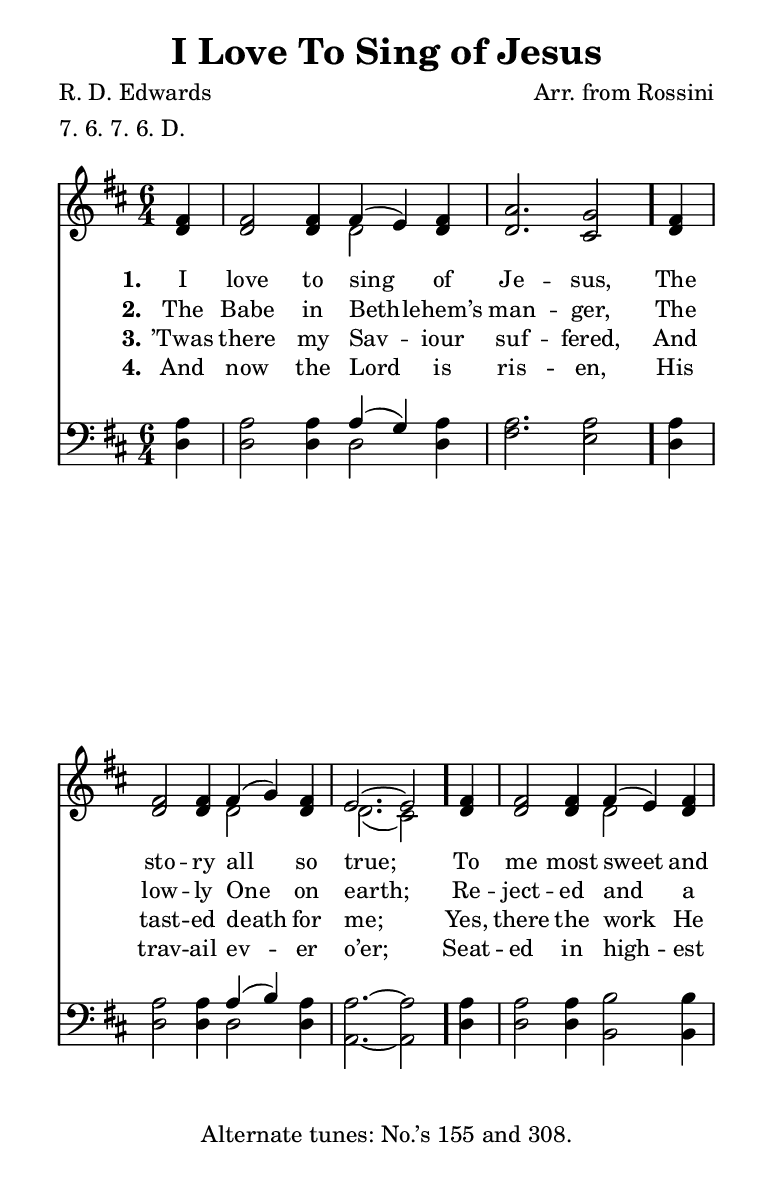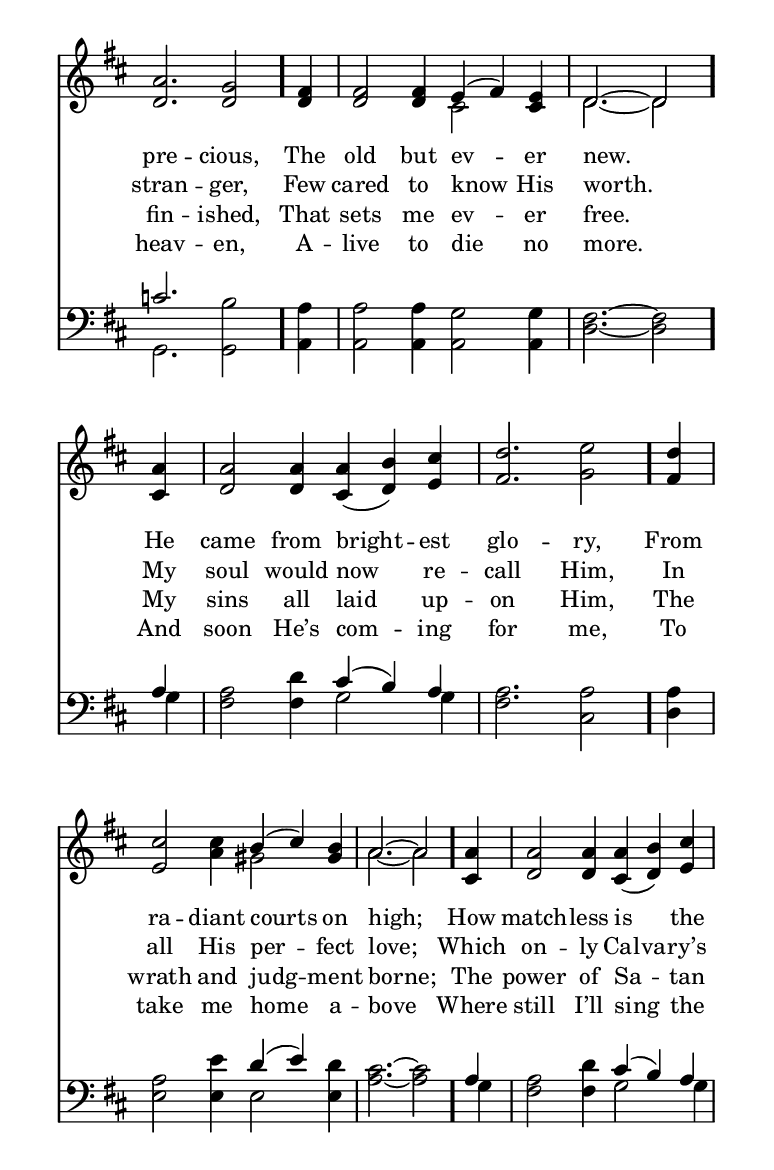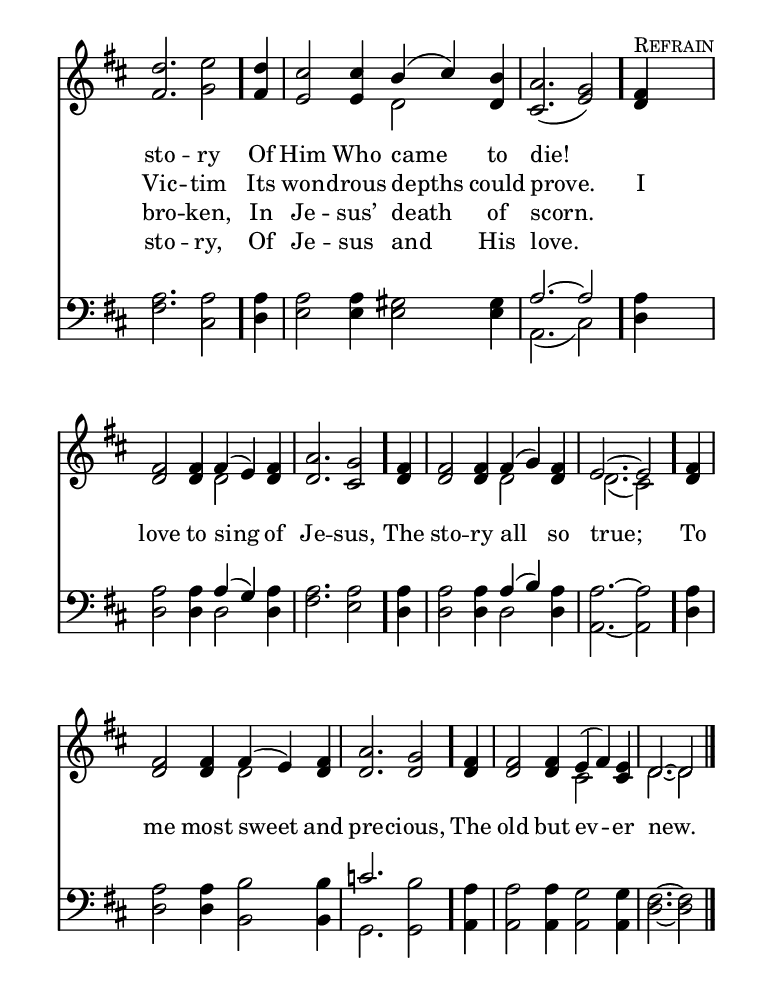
\include "common/global.ily"
\paper {
  \include "common/paper.ily"
  ragged-last-bottom = ##t
  systems-per-page = #(cond (is-eogsized 4) (#t #f))
  system-count = #(cond (is-eogsized 6) (#t #f))
  page-count = #(cond (is-eogsized 2) (#t #f))
  oddFooterMarkup = \markup { \fill-line { \on-the-fly \first-page "Alternate tunes: No.’s 155 and 308." } }
}

\header{
  %children
  hymnnumber = "339"
  title = "I Love To Sing of Jesus"
  tunename = "Hora Novissima"
  meter = "7. 6. 7. 6. D."
  poet = "R. D. Edwards"
  composer = "Arr. from Rossini"
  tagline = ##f
}

global = {
  \include "common/overrides.ily"
  \override Staff.TimeSignature.style = #'numbered
  \time 6/4
  \override Score.MetronomeMark.transparent = ##t % hide all fermata changes too
  \tempo 4=140
  \key d \major
  \partial 4
  \autoBeamOff
}

notesSoprano = {
\global
\relative c' {

  fis4 | fis2 fis4 fis( e) fis | a2. g2
  fis4 | fis2 fis4 fis( g) fis | e2. ~ e2 \eogbreak
  fis4 | fis2 fis4 fis( e) fis | a2. g2
  fis4 | fis2 fis4 e( fis) e | d2. ~ d2 \eogbreak

  a'4 | a2 a4 a( b) cis | d2. e2
  d4 | cis2 cis4 b( cis) b | a2. ~ a2 \eogbreak
  a4 | a2 a4 a( b) cis | d2. e2
  d4 | cis2 cis4 b( cis) b | a2.( g2) \eogbreak

  fis4^\markup { \small \caps "Refrain" } | fis2 fis4 fis( e) fis | a2. g2
  fis4 | fis2 fis4 fis( g) fis | e2. ~ e2 \eogbreak
  fis4 | fis2 fis4 fis( e) fis | a2. g2
  fis4 | fis2 fis4 e( fis) e | d2. ~ d2

  \bar "|."

}
}

notesAlto = {
\global
\relative e' {

  d4 | d2 d4 d2 d4 | d2. cis2
  d4 | d2 d4 d2 d4 | d2.( cis2)
  d4 | d2 d4 d2 d4 | d2. d2
  d4 | d2 d4 cis2 cis4 | d2. ~ d2

  cis4 | d2 d4 cis( d) e | fis2. g2
  fis4 | e2 a4 gis2 gis4 | a2. ~ a2
  cis,4 | d2 d4 cis( d) e | fis2. g2
  fis4 | e2 e4 d2 d4 | cis2.( e2)

  d4 | d2 d4 d2 d4 | d2. cis2
  d4 | d2 d4 d2 d4 | d2.( cis2)
  d4 | d2 d4 d2 d4 | d2. d2
  d4 | d2 d4 cis2 cis4 | d2. ~ d2

}
}

notesTenor = {
\global
\relative a {

  a4 | a2 a4 a( g) a | a2. a2
  a4 | a2 a4 a( b) a | a2. ~ a2
  a4 | a2 a4 b2 b4 | c2. b2
  a4 | a2 a4 g2 g4 | fis2. ~ fis2

  a4 | a2 d4 cis( b) a | a2. a2
  a4 | a2 e'4 d( e) d | cis2. ~ cis2
  a4 | a2 d4 cis( b) a | a2. a2
  a4 | a2 a4 gis2 gis4 | a2. ~ a2

  a4 | a2 a4 a( g) a | a2. a2
  a4 | a2 a4 a( b) a | a2. ~ a2
  a4 | a2 a4 b2 b4 | c2. b2
  a4 | a2 a4 g2 g4 | fis2. ~ fis2

}
}

notesBass = {
\global
\relative f {

  d4 | d2 d4 d2 d4 | fis2. e2
  d4 | d2 d4 d2 d4 | a2. ~ a2
  d4 | d2 d4 b2 b4 | g2. g2
  a4 | a2 a4 a2 a4 | d2. ~ d2

  g4 | fis2 fis4 g2 g4 | fis2. cis2
  d4 | e2 e4 e2 e4 | a2. ~ a2
  g4 | fis2 fis4 g2 g4 | fis2. cis2
  d4 | e2 e4 e2 e4 | a,2.( cis2)

  d4 | d2 d4 d2 d4 | fis2. e2
  d4 | d2 d4 d2 d4 | a2. ~ a2
  d4 | d2 d4 b2 b4 | g2. g2
  a4 | a2 a4 a2 a4 | d2. ~ d2

}
}

Refrain = \lyricmode {

I love to sing of Je -- sus, \bar "."
The sto -- ry all so true; \bar "."
To me most sweet and pre -- cious, \bar "."
The old but ev -- er new. \bar "."

}

wordsA = \lyricmode {
\set stanza = "1."

I love to sing of Je -- sus, \bar "."
The sto -- ry all so true; \bar "."
To me most sweet and pre -- cious, \bar "."
The old but ev -- er new. \bar "."
He came from bright -- est glo -- ry, \bar "."
From ra -- diant courts on high; \bar "."
How match -- less is the sto -- ry \bar "."
Of Him Who came to die! \bar "."

}

wordsB = \lyricmode {
\set stanza = "2."

The Babe in Beth -- lehem’s man -- ger,
The low -- ly One on earth;
Re -- ject -- ed and a stran -- ger,
Few cared to know His worth.
My soul would now re -- call Him,
In all His per -- fect love;
Which on -- ly { \mon } Cal -- va -- { \moff } ry’s Vic -- tim
Its won -- drous depths could prove.

\Refrain

}

wordsC = \lyricmode {
\set stanza = "3."

’Twas there my Sav -- iour suf -- fered,
And tast -- ed death for me;
Yes, there the work He fin -- ished,
That sets me ev -- er free.
My sins all laid up -- on Him,
The wrath and judg -- ment borne;
The power of Sa -- tan bro -- ken,
In Je -- sus’ death of scorn.

}

wordsD = \lyricmode {
\set stanza = "4."

And now the Lord is ris -- en,
His trav -- ail ev -- er o’er;
Seat -- ed in high -- est heav -- en,
A -- live to die no more.
And soon He’s com -- ing for me,
To take me home a -- bove
Where still I’ll sing the sto -- ry,
Of Je -- sus and His love.

}

\score {
  \context ChoirStaff <<
    \context Staff = upper <<
      \set Staff.autoBeaming = ##f
      \set ChoirStaff.systemStartDelimiter = #'SystemStartBar
      \set ChoirStaff.printPartCombineTexts = ##f
      \partcombine #'(2 . 9) \notesSoprano \notesAlto
      \context NullVoice = sopranos { \voiceOne << \notesSoprano >> }
      \context NullVoice = altos { \voiceTwo << \notesAlto >> }
      \context Lyrics = one   \lyricsto sopranos \wordsA
      \context Lyrics = two   \lyricsto sopranos \wordsB
      \context Lyrics = three \lyricsto sopranos \wordsC
      \context Lyrics = four  \lyricsto sopranos \wordsD
    >>
    \context Staff = men <<
      \set Staff.autoBeaming = ##f
      \clef bass
      \set ChoirStaff.printPartCombineTexts = ##f
      \partcombine #'(2 . 9) \notesTenor \notesBass
      \context NullVoice = tenors { \voiceOne << \notesTenor >> }
      \context NullVoice = basses { \voiceTwo << \notesBass >> }
    >>
  >>
  \layout {
    \include "common/layout.ily"
  }
  \midi{
    \include "common/midi.ily"
  }
}

\version "2.19.49"  % necessary for upgrading to future LilyPond versions.

% vi:set et ts=2 sw=2 ai nocindent syntax=lilypond:
